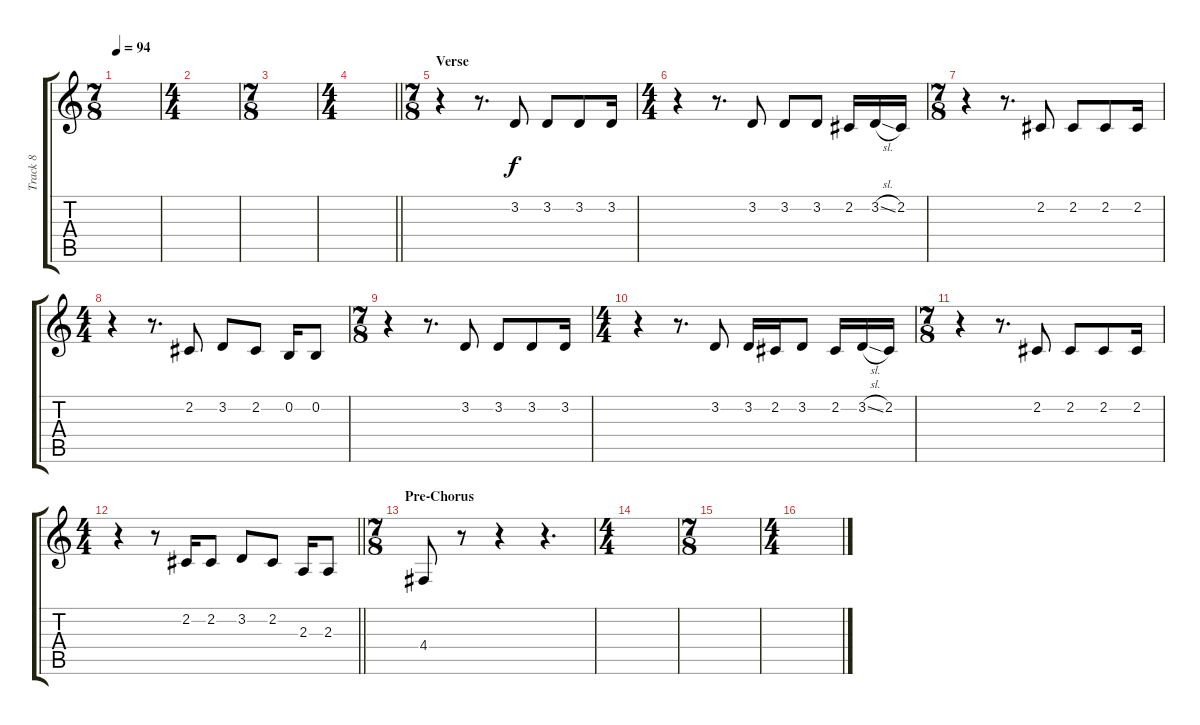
\track ("Track 8" "Track 8") {instrument altosax}
\staff {score tabs}
\tuning (E4 B3 G3 D3 A2 E2) {hide}
\ts (7 8)
\tempo 94
\clef g2
\ks c
|
\ts (4 4)
|
\ts (7 8)
|
\ts (4 4)
\barLineRight lightlight
|
\ts (7 8)
\section ("" "Verse")
r.4 r.8{d} 3.2.8 3.2.8 3.2.8 3.2.16 |
\ts (4 4)
r.4 r.8{d} 3.2.8 3.2.8 3.2.8 2.2.16 3.2{sl}.16 2.2.16 |
\ts (7 8)
r.4 r.8{d} 2.2.8 2.2.8 2.2.8 2.2.16 |
\ts (4 4)
r.4 r.8{d} 2.2.8 3.2.8 2.2.8 0.2.16 0.2.8 |
\ts (7 8)
r.4 r.8{d} 3.2.8 3.2.8 3.2.8 3.2.16 |
\ts (4 4)
r.4 r.8{d} 3.2.8 3.2.16 2.2.16 3.2.8 2.2.16 3.2{sl}.16 2.2.16 |
\ts (7 8)
r.4 r.8{d} 2.2.8 2.2.8 2.2.8 2.2.16 |
\ts (4 4)
\barLineRight lightlight
r.4 r.8 2.2.16 2.2.8 3.2.8 2.2.8 2.3.16 2.3.8 |
\ts (7 8)
\section ("" "Pre-Chorus")
4.4.8 r.8 r.4 r.4{d} |
\ts (4 4)
|
\ts (7 8)
|
\ts (4 4)
